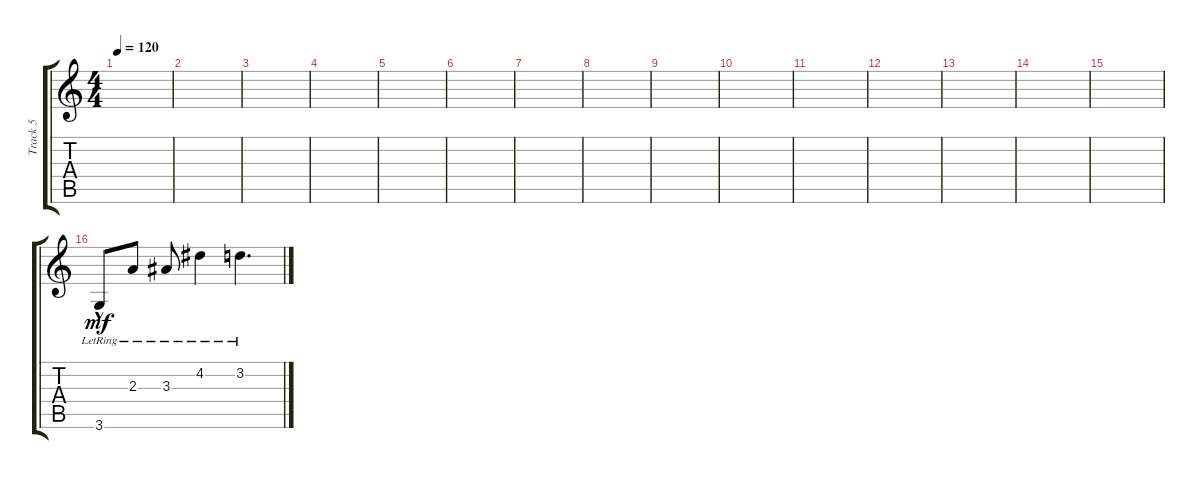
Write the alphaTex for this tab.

\track ("Track 5" "Track 5") {instrument acousticguitarsteel}
\staff {score tabs}
\tuning (E4 B3 G3 D3 A2 E2) {hide}
\ts (4 4)
\tempo 120
\clef g2
\ks c
|
|
|
|
|
|
|
|
|
|
|
|
|
|
|
3.6{hac lr}.8{dy mf} 2.3{lr}.8 3.3{lr}.8 4.2{lr}.4 3.2{lr}.4{d}
